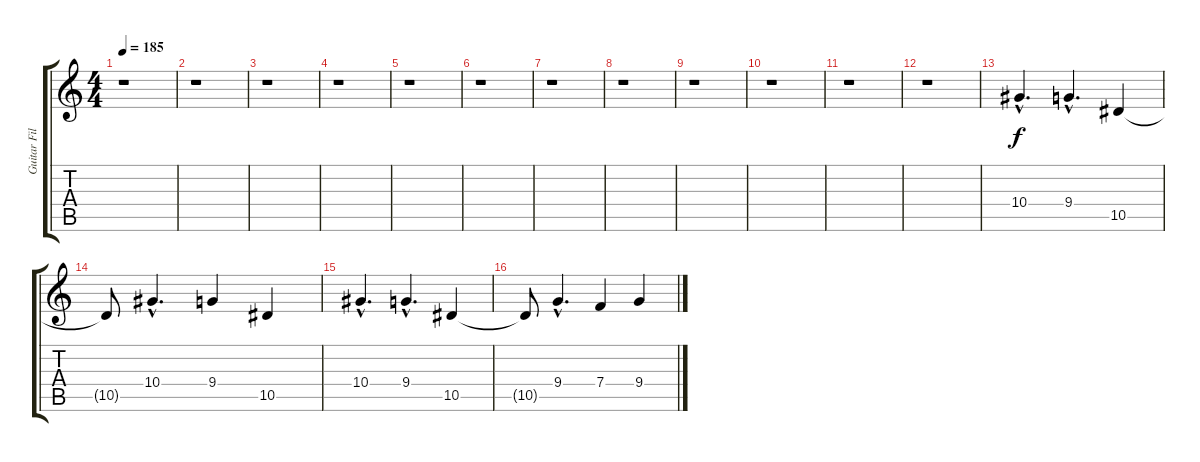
\track ("Guitar Fills and Solo" "Guitar Fil") {instrument overdrivenguitar}
\staff {score tabs}
\tuning (C4 G3 Eb3 Bb2 F2 C2) {hide}
\ts (4 4)
\tempo 185
\clef g2
\ks c
r.1{dy f} |
r.1 |
r.1 |
r.1 |
r.1 |
r.1 |
r.1 |
r.1 |
r.1 |
r.1 |
r.1 |
r.1 |
10.4{hac}.4{d volume 14 instrument distortionguitar} 9.4{hac}.4{d} 10.5.4 |
10.5{t}.8 10.4{hac}.4{d} 9.4.4 10.5.4 |
10.4{hac}.4{d} 9.4{hac}.4{d} 10.5.4 |
10.5{t}.8 9.4{hac}.4{d} 7.4.4 9.4.4
